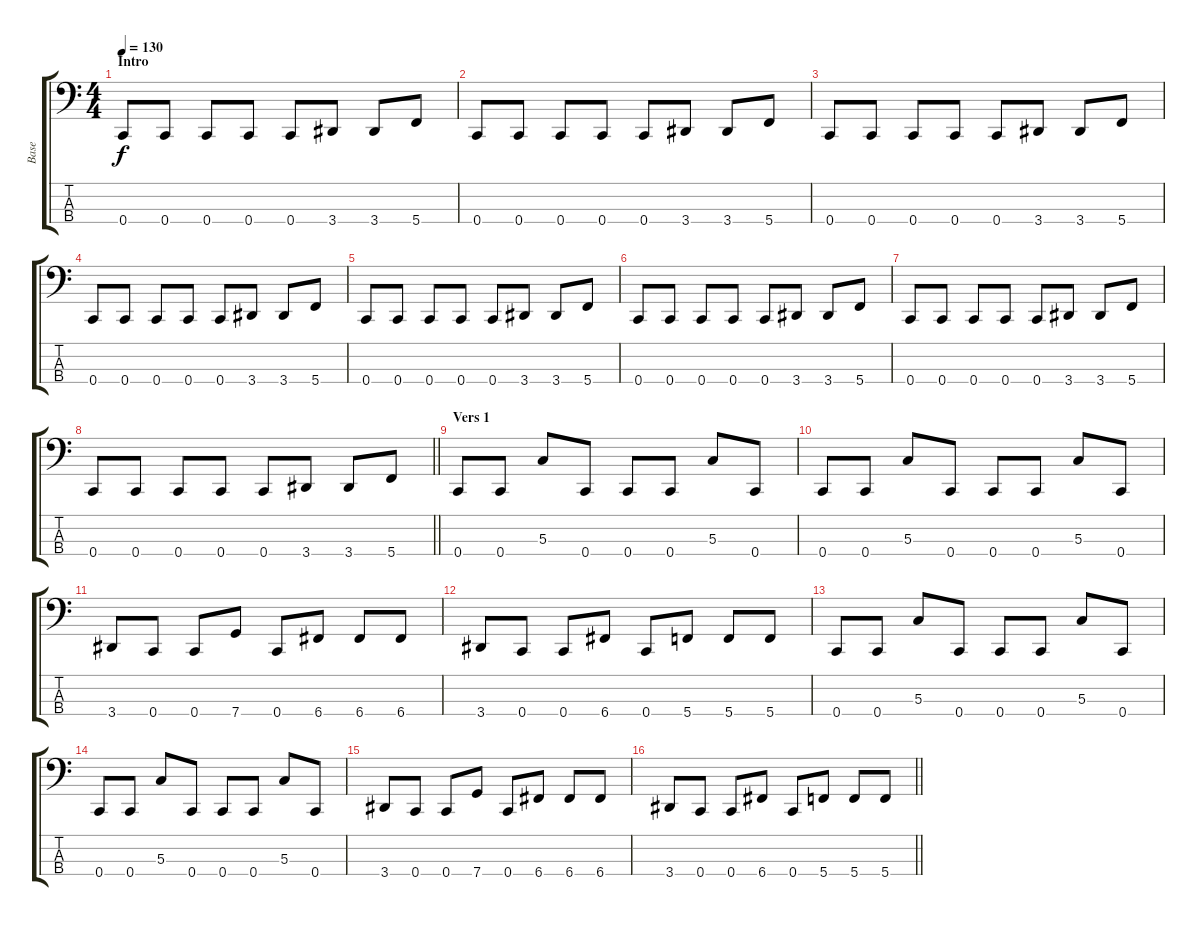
\track ("Base" "Base") {instrument electricbassfinger}
\staff {score tabs}
\tuning (F2 C2 G1 C1) {hide}
\ts (4 4)
\section ("" "Intro")
\tempo 130
\clef f4
\ks c
0.4.8{dy f instrument electricbassfinger} 0.4.8 0.4.8 0.4.8 0.4.8 3.4.8 3.4.8 5.4.8 |
0.4.8 0.4.8 0.4.8 0.4.8 0.4.8 3.4.8 3.4.8 5.4.8 |
0.4.8 0.4.8 0.4.8 0.4.8 0.4.8 3.4.8 3.4.8 5.4.8 |
0.4.8 0.4.8 0.4.8 0.4.8 0.4.8 3.4.8 3.4.8 5.4.8 |
0.4.8 0.4.8 0.4.8 0.4.8 0.4.8 3.4.8 3.4.8 5.4.8 |
0.4.8 0.4.8 0.4.8 0.4.8 0.4.8 3.4.8 3.4.8 5.4.8 |
0.4.8 0.4.8 0.4.8 0.4.8 0.4.8 3.4.8 3.4.8 5.4.8 |
\barLineRight lightlight
0.4.8 0.4.8 0.4.8 0.4.8 0.4.8 3.4.8 3.4.8 5.4.8 |
\section ("" "Vers 1")
0.4.8 0.4.8 5.3.8 0.4.8 0.4.8 0.4.8 5.3.8 0.4.8 |
0.4.8 0.4.8 5.3.8 0.4.8 0.4.8 0.4.8 5.3.8 0.4.8 |
3.4.8 0.4.8 0.4.8 7.4.8 0.4.8 6.4.8 6.4.8 6.4.8 |
3.4.8 0.4.8 0.4.8 6.4.8 0.4.8 5.4.8 5.4.8 5.4.8 |
0.4.8 0.4.8 5.3.8 0.4.8 0.4.8 0.4.8 5.3.8 0.4.8 |
0.4.8 0.4.8 5.3.8 0.4.8 0.4.8 0.4.8 5.3.8 0.4.8 |
3.4.8 0.4.8 0.4.8 7.4.8 0.4.8 6.4.8 6.4.8 6.4.8 |
\barLineRight lightlight
3.4.8 0.4.8 0.4.8 6.4.8 0.4.8 5.4.8 5.4.8 5.4.8
